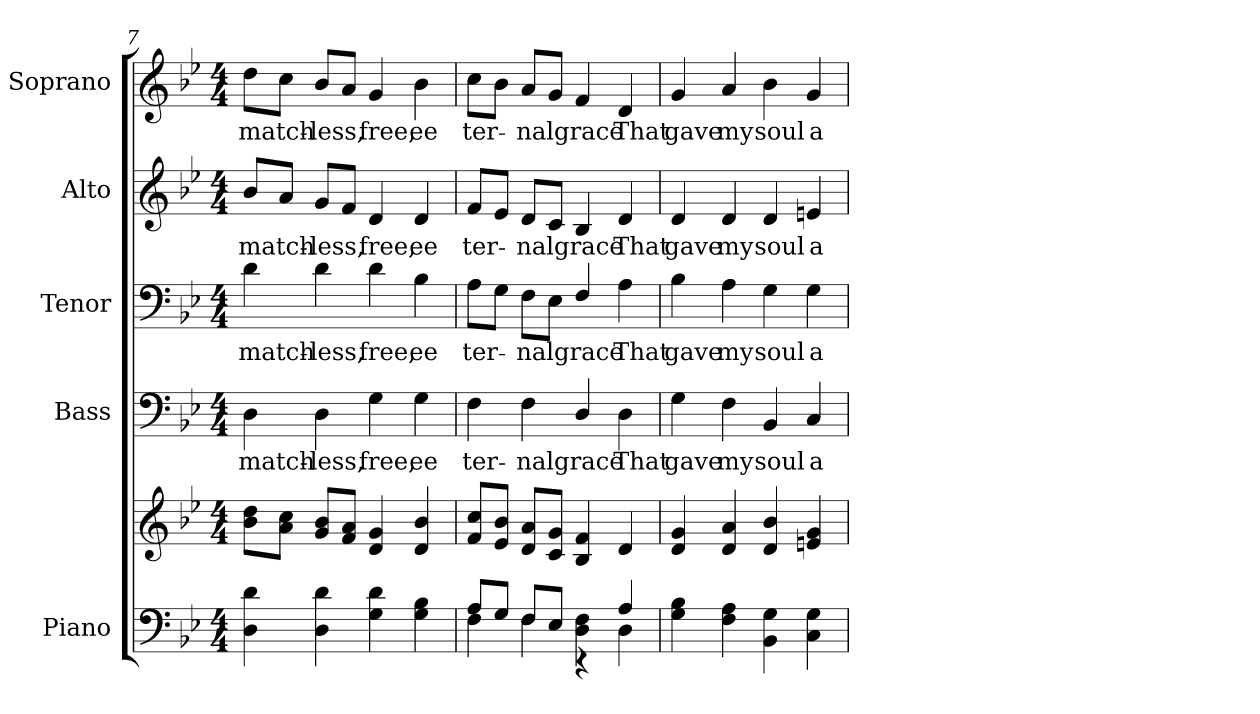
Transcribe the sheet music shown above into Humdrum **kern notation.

**kern	**kern	**kern	**text	**kern	**text	**kern	**text	**kern	**text
*part5	*part5	*part4	*part4	*part3	*part3	*part2	*part2	*part1	*part1
*staff6	*staff5	*staff4	*staff4	*staff3	*staff3	*staff2	*staff2	*staff1	*staff1
*I"Piano	*	*I"Bass	*	*I"Tenor	*	*I"Alto	*	*I"Soprano	*
*I'Pno.	*	*I'B.	*	*I'T.	*	*I'A.	*	*I'S.	*
*clefF4	*clefG2	*clefF4	*	*clefF4	*	*clefG2	*	*clefG2	*
*k[b-e-]	*k[b-e-]	*k[b-e-]	*	*k[b-e-]	*	*k[b-e-]	*	*k[b-e-]	*
*B-:	*B-:	*B-:	*	*B-:	*	*B-:	*	*B-:	*
*M4/4	*M4/4	*M4/4	*	*M4/4	*	*M4/4	*	*M4/4	*
=7	=7	=7	=7	=7	=7	=7	=7	=7	=7
!	!	!	!LO:LY:b:color=#000000	!	!	!	!	!	!
!	!	!	!	!	!LO:LY:b:color=#000000	!	!	!	!
!	!	!	!	!	!	!	!LO:LY:b:color=#000000	!	!
!	!	!	!	!	!	!	!	!	!LO:LY:b:color=#000000
4Di\ 4di	8b-i\ 8ddiL	4Di\	match-	4di\	match-	8b-i/L	match-	8ddi\L	match-
.	8ai\ 8cciJ	.	.	.	.	8ai/J	.	8cci\J	.
!	!	!	!LO:LY:b:color=#000000	!	!	!	!	!	!
!	!	!	!	!	!LO:LY:b:color=#000000	!	!	!	!
!	!	!	!	!	!	!	!LO:LY:b:color=#000000	!	!
!	!	!	!	!	!	!	!	!	!LO:LY:b:color=#000000
4Di\ 4di	8gi/ 8b-iL	4Di\	-less,	4di\	-less,	8gi/L	-less,	8b-i/L	-less,
.	8fi/ 8aiJ	.	.	.	.	8fi/J	.	8ai/J	.
!	!	!	!LO:LY:b:color=#000000	!	!	!	!	!	!
!	!	!	!	!	!LO:LY:b:color=#000000	!	!	!	!
!	!	!	!	!	!	!	!LO:LY:b:color=#000000	!	!
!	!	!	!	!	!	!	!	!	!LO:LY:b:color=#000000
4Gi\ 4di	4di/ 4gi	4Gi\	free,	4di\	free,	4di/	free,	4gi/	free,
!	!	!	!LO:LY:b:color=#000000	!	!	!	!	!	!
!	!	!	!	!	!LO:LY:b:color=#000000	!	!	!	!
!	!	!	!	!	!	!	!LO:LY:b:color=#000000	!	!
!	!	!	!	!	!	!	!	!	!LO:LY:b:color=#000000
4Gi\ 4B-i	4di/ 4b-i	4Gi\	ee	4B-i\	ee	4di/	ee	4b-i\	ee
!!LO:PB:g=z
=8	=8	=8	=8	=8	=8	=8	=8	=8	=8
*^	*	*	*	*	*	*	*	*	*
*	*^	*	*	*	*	*	*	*	*	*
!	!	!	!	!	!LO:LY:b:color=#000000	!	!	!	!	!	!
!	!	!	!	!	!	!	!LO:LY:b:color=#000000	!	!	!	!
!	!	!	!	!	!	!	!	!	!LO:LY:b:color=#000000	!	!
!	!	!	!	!	!	!	!	!	!	!	!LO:LY:b:color=#000000
8Ai/L	4Fi\	2ryy	8fi/ 8cciL	4Fi\	ter-	8Ai\L	ter-	8fi/L	ter-	8cci\L	ter-
8Gi/J	.	.	8e-i/ 8b-iJ	.	.	8Gi\J	.	8e-i/J	.	8b-i\J	.
!	!	!	!	!	!LO:LY:b:color=#000000	!	!	!	!	!	!
!	!	!	!	!	!	!	!LO:LY:b:color=#000000	!	!	!	!
!	!	!	!	!	!	!	!	!	!LO:LY:b:color=#000000	!	!
!	!	!	!	!	!	!	!	!	!	!	!LO:LY:b:color=#000000
8Fi/L	4Fi\	.	8di/ 8aiL	4Fi\	-nal	8Fi\L	-nal	8di/L	-nal	8ai/L	-nal
8E-i/J	.	.	8ci/ 8giJ	.	.	8E-i\J	.	8ci/J	.	8gi/J	.
!	!	!	!	!	!LO:LY:b:color=#000000	!	!	!	!	!	!
!	!	!	!	!	!	!	!LO:LY:b:color=#000000	!	!	!	!
!	!	!	!	!	!	!	!	!	!LO:LY:b:color=#000000	!	!
!	!	!	!	!	!	!	!	!	!	!	!LO:LY:b:color=#000000
4Di\ 4Fi	4r	2ryy	4B-i/ 4fi	4Di/	grace	4Fi/	grace	4B-i/	grace	4fi/	grace
!	!	!	!	!	!LO:LY:b:color=#000000	!	!	!	!	!	!
!	!	!	!	!	!	!	!LO:LY:b:color=#000000	!	!	!	!
!	!	!	!	!	!	!	!	!	!LO:LY:b:color=#000000	!	!
!	!	!	!	!	!	!	!	!	!	!	!LO:LY:b:color=#000000
4Ai/	4Di\	.	4di/	4Di\	That	4Ai\	That	4di/	That	4di/	That
*v	*v	*v	*	*	*	*	*	*	*	*	*
=9	=9	=9	=9	=9	=9	=9	=9	=9	=9
*^	*	*	*	*	*	*	*	*	*
!	!	!	!	!LO:LY:b:color=#000000	!	!	!	!	!	!
*v	*v	*	*	*	*	*	*	*	*	*
*^	*	*	*	*	*	*	*	*	*
!	!	!	!	!	!	!LO:LY:b:color=#000000	!	!	!	!
*v	*v	*	*	*	*	*	*	*	*	*
*^	*	*	*	*	*	*	*	*	*
!	!	!	!	!	!	!	!	!LO:LY:b:color=#000000	!	!
*v	*v	*	*	*	*	*	*	*	*	*
*^	*	*	*	*	*	*	*	*	*
!	!	!	!	!	!	!	!	!	!	!LO:LY:b:color=#000000
*v	*v	*	*	*	*	*	*	*	*	*
4Gi\ 4B-i	4di/ 4gi	4Gi\	gave	4B-i\	gave	4di/	gave	4gi/	gave
!	!	!	!LO:LY:b:color=#000000	!	!	!	!	!	!
!	!	!	!	!	!LO:LY:b:color=#000000	!	!	!	!
!	!	!	!	!	!	!	!LO:LY:b:color=#000000	!	!
!	!	!	!	!	!	!	!	!	!LO:LY:b:color=#000000
4Fi\ 4Ai	4di/ 4ai	4Fi\	my	4Ai\	my	4di/	my	4ai/	my
!	!	!	!LO:LY:b:color=#000000	!	!	!	!	!	!
!	!	!	!	!	!LO:LY:b:color=#000000	!	!	!	!
!	!	!	!	!	!	!	!LO:LY:b:color=#000000	!	!
!	!	!	!	!	!	!	!	!	!LO:LY:b:color=#000000
4BB-i\ 4Gi	4di/ 4b-i	4BB-i/	soul	4Gi\	soul	4di/	soul	4b-i\	soul
!	!	!	!LO:LY:b:color=#000000	!	!	!	!	!	!
!	!	!	!	!	!LO:LY:b:color=#000000	!	!	!	!
!	!	!	!	!	!	!	!LO:LY:b:color=#000000	!	!
!	!	!	!	!	!	!	!	!	!LO:LY:b:color=#000000
4Ci\ 4Gi	4eni/ 4gi	4Ci/	a	4Gi\	a	4eni/	a	4gi/	a
=	=	=	=	=	=	=	=	=	=
*-	*-	*-	*-	*-	*-	*-	*-	*-	*-
